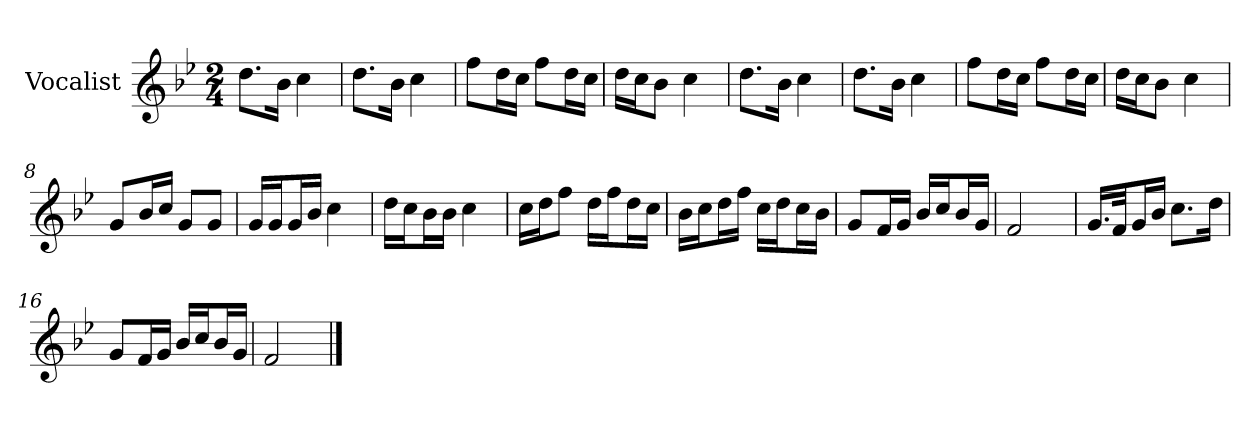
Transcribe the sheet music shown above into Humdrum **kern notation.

**kern
*part1
*staff1
*I"Vocalist
*k[b-e-]
*B-:
*M2/4
=
8.ddL
16b-Jk
4cc
=1
8.ddL
16b-Jk
4cc
=2
8ffL
16ddL
16ccJJ
8ffL
16ddL
16ccJJ
=3
16ddLL
16ccJ
8b-J
4cc
=4
8.ddL
16b-Jk
4cc
=5
8.ddL
16b-Jk
4cc
=6
8ffL
16ddL
16ccJJ
8ffL
16ddL
16ccJJ
=7
16ddLL
16ccJ
8b-J
4cc
=8
8gL
16b-L
16ccJJ
8gL
8gJ
=9
16gLL
16gJ
16gL
16b-JJ
4cc
=10
16ddLL
16ccJ
16b-L
16b-JJ
4cc
=11
16ccLL
16ddJ
8ffJ
16ddLL
16ffJ
16ddL
16ccJJ
=12
16b-LL
16ccJ
16ddL
16ffJJ
16ccLL
16ddJ
16ccL
16b-JJ
=13
8gL
16fL
16gJJ
16b-LL
16ccJ
16b-L
16gJJ
=14
2f
=15
16.gLL
32fJk
16gL
16b-JJ
8.ccL
16ddJk
=16
8gL
16fL
16gJJ
16b-LL
16ccJ
16b-L
16gJJ
=17
2f
==
*-
